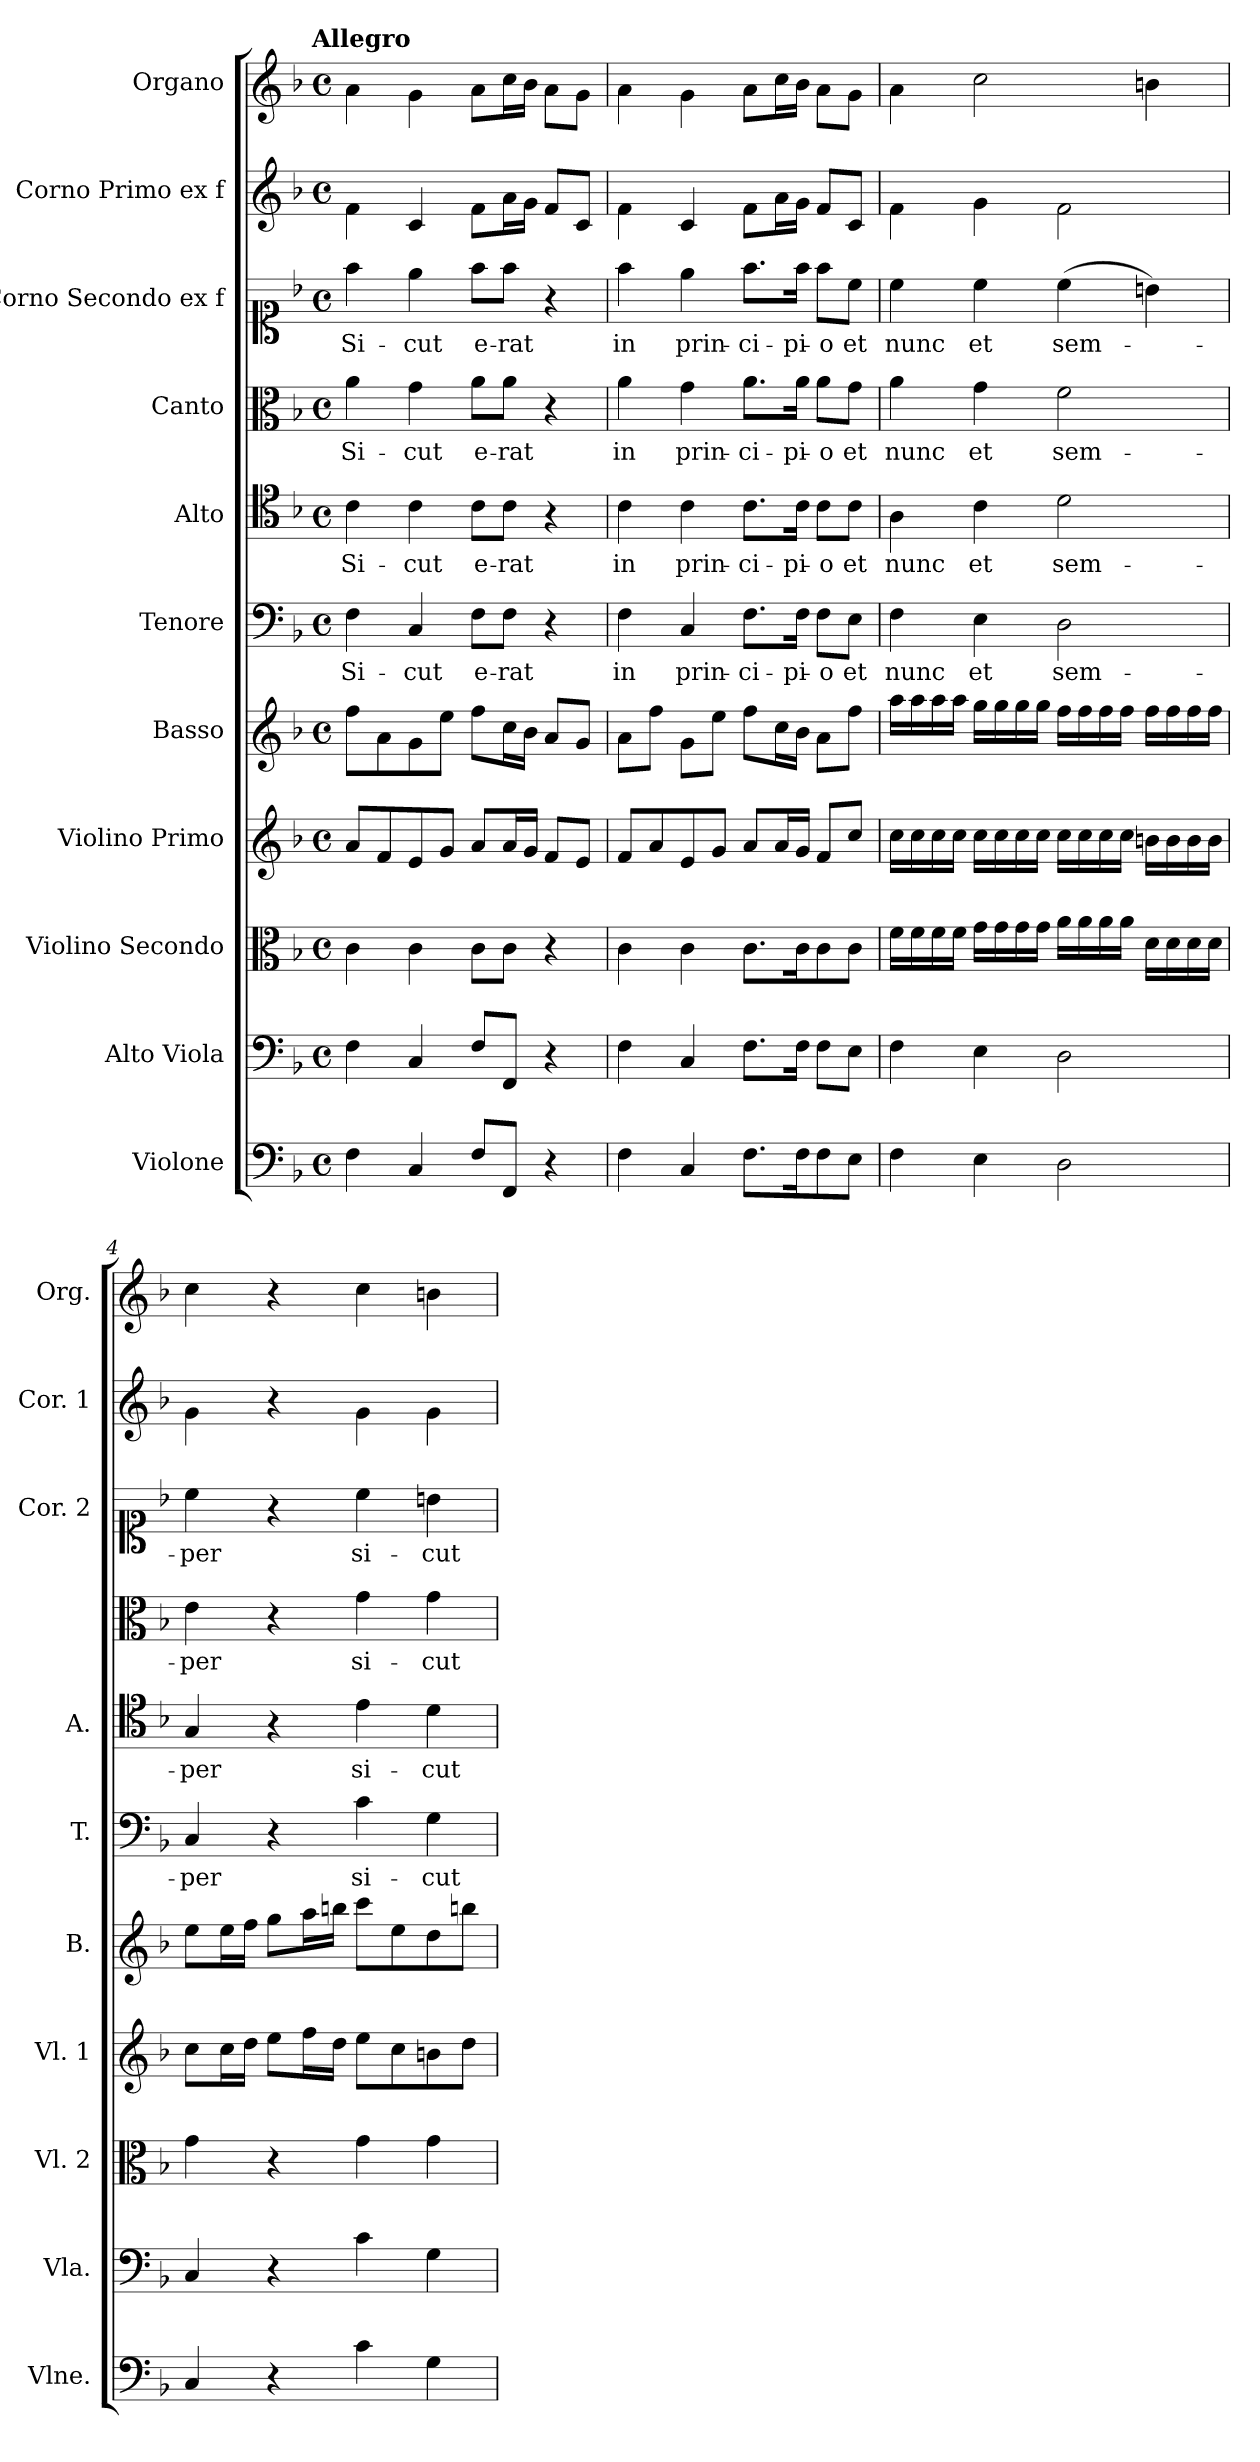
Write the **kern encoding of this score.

**kern	**kern	**kern	**kern	**kern	**kern	**text	**kern	**text	**kern	**text	**kern	**text	**kern	**kern
*part11	*part10	*part9	*part8	*part7	*part6	*part6	*part5	*part5	*part4	*part4	*part3	*part3	*part2	*part1
*staff11	*staff10	*staff9	*staff8	*staff7	*staff6	*staff6	*staff5	*staff5	*staff4	*staff4	*staff3	*staff3	*staff2	*staff1
*I"Violone	*I"Alto Viola	*I"Violino Secondo	*I"Violino Primo	*I"Basso	*I"Tenore	*	*I"Alto	*	*I"Canto	*	*I"Corno Secondo ex f	*	*I"Corno Primo ex f	*I"Organo
*I'Vlne.	*I'Vla.	*I'Vl. 2	*I'Vl. 1	*I'B.	*I'T.	*	*I'A.	*	*	*	*I'Cor. 2	*	*I'Cor. 1	*I'Org.
*clefF4	*clefF4	*clefC3	*clefG2	*clefG2	*clefF4	*	*clefC4	*	*clefC3	*	*clefC1	*	*clefG2	*clefG2
*	*ITrd7c12	*	*	*	*	*	*	*	*	*	*	*	*ITrd0c7	*ITrd0c7
*k[b-]	*k[b-]	*k[b-]	*k[b-]	*k[b-]	*k[b-]	*	*k[b-]	*	*k[b-]	*	*k[b-]	*	*k[b-]	*k[b-]
!!LO:TX:omd:t=Allegro
*M4/4	*M4/4	*M4/4	*M4/4	*M4/4	*M4/4	*	*M4/4	*	*M4/4	*	*M4/4	*	*M4/4	*M4/4
*met(c)	*met(c)	*met(c)	*met(c)	*met(c)	*met(c)	*	*met(c)	*	*met(c)	*	*met(c)	*	*met(c)	*met(c)
*MM115	*MM115	*MM115	*MM115	*MM115	*MM115	*	*MM115	*	*MM115	*	*MM115	*	*MM115	*MM115
=1	=1	=1	=1	=1	=1	=1	=1	=1	=1	=1	=1	=1	=1	=1
4F\	4FF\	4c\	8a/L	8ff\L	4F\	Si-	4c\	Si-	4a\	Si-	4ff\	Si-	4f\	4a\
.	.	.	8f/	8a\	.	.	.	.	.	.	.	.	.	.
4C/	4CC/	4c\	8e/	8g\	4C/	-cut	4c\	-cut	4g\	-cut	4ee\	-cut	4c/	4g\
.	.	.	8g/J	8ee\J	.	.	.	.	.	.	.	.	.	.
8F/L	8FF/L	8c\L	8a/L	8ff\L	8F\L	e-	8c\L	e-	8a\L	e-	8ff\L	e-	8f\L	8a\L
8FF/J	8FFF/J	8c\J	16a/L	16cc\L	8F\J	-rat	8c\J	-rat	8a\J	-rat	8ff\J	-rat	16a\L	16cc\L
.	.	.	16g/JJ	16b-\JJ	.	.	.	.	.	.	.	.	16g\JJ	16b-\JJ
4r	4r	4r	8f/L	8a/L	4r	.	4r	.	4r	.	4r	.	8f/L	8a\L
.	.	.	8e/J	8g/J	.	.	.	.	.	.	.	.	8c/J	8g\J
=2	=2	=2	=2	=2	=2	=2	=2	=2	=2	=2	=2	=2	=2	=2
4F\	4FF\	4c\	8f/L	8a\L	4F\	in	4c\	in	4a\	in	4ff\	in	4f\	4a\
.	.	.	8a/	8ff\J	.	.	.	.	.	.	.	.	.	.
4C/	4CC/	4c\	8e/	8g\L	4C/	prin-	4c\	prin-	4g\	prin-	4ee\	prin-	4c/	4g\
.	.	.	8g/J	8ee\J	.	.	.	.	.	.	.	.	.	.
8.F\L	8.FF\L	8.c\L	8a/L	8ff\L	8.F\L	-ci-	8.c\L	-ci-	8.a\L	-ci-	8.ff\L	-ci-	8f\L	8a\L
.	.	.	16a/L	16cc\L	.	.	.	.	.	.	.	.	16a\L	16cc\L
16F\k	16FF\Jk	16c\k	16g/JJ	16b-\JJ	16F\Jk	-pi-	16c\Jk	-pi-	16a\Jk	-pi-	16ff\Jk	-pi-	16g\JJ	16b-\JJ
8F\	8FF\L	8c\	8f/L	8a\L	8F\L	-o	8c\L	-o	8a\L	-o	8ff\L	-o	8f/L	8a\L
8E\J	8EE\J	8c\J	8cc/J	8ff\J	8E\J	et	8c\J	et	8g\J	et	8cc\J	et	8c/J	8g\J
=3	=3	=3	=3	=3	=3	=3	=3	=3	=3	=3	=3	=3	=3	=3
4F\	4FF\	16f\LL	16cc\LL	16aa\LL	4F\	nunc	4A\	nunc	4a\	nunc	4cc\	nunc	4f\	4a\
.	.	16f\	16cc\	16aa\	.	.	.	.	.	.	.	.	.	.
.	.	16f\	16cc\	16aa\	.	.	.	.	.	.	.	.	.	.
.	.	16f\JJ	16cc\JJ	16aa\JJ	.	.	.	.	.	.	.	.	.	.
4E\	4EE\	16g\LL	16cc\LL	16gg\LL	4E\	et	4c\	et	4g\	et	4cc\	et	4g\	2cc\
.	.	16g\	16cc\	16gg\	.	.	.	.	.	.	.	.	.	.
.	.	16g\	16cc\	16gg\	.	.	.	.	.	.	.	.	.	.
.	.	16g\JJ	16cc\JJ	16gg\JJ	.	.	.	.	.	.	.	.	.	.
2D\	2DD\	16a\LL	16cc\LL	16ff\LL	2D\	sem-	2d\	sem-	2f\	sem-	(>4cc\	sem-	2f\	.
.	.	16a\	16cc\	16ff\	.	.	.	.	.	.	.	.	.	.
.	.	16a\	16cc\	16ff\	.	.	.	.	.	.	.	.	.	.
.	.	16a\JJ	16cc\JJ	16ff\JJ	.	.	.	.	.	.	.	.	.	.
.	.	16d\LL	16bn\LL	16ff\LL	.	.	.	.	.	.	4bn\)	.	.	4bn\
.	.	16d\	16b\	16ff\	.	.	.	.	.	.	.	.	.	.
.	.	16d\	16b\	16ff\	.	.	.	.	.	.	.	.	.	.
.	.	16d\JJ	16b\JJ	16ff\JJ	.	.	.	.	.	.	.	.	.	.
!!LO:PB:g=z
=4	=4	=4	=4	=4	=4	=4	=4	=4	=4	=4	=4	=4	=4	=4
4C/	4CC/	4g\	8cc\L	8ee\L	4C/	-per	4G/	-per	4e\	-per	4cc\	-per	4g\	4cc\
.	.	.	16cc\L	16ee\L	.	.	.	.	.	.	.	.	.	.
.	.	.	16dd\JJ	16ff\JJ	.	.	.	.	.	.	.	.	.	.
4r	4r	4r	8ee\L	8gg\L	4r	.	4r	.	4r	.	4r	.	4r	4r
.	.	.	16ff\L	16aa\L	.	.	.	.	.	.	.	.	.	.
.	.	.	16dd\JJ	16bbn\JJ	.	.	.	.	.	.	.	.	.	.
4c\	4C\	4g\	8ee\L	8ccc\L	4c\	si-	4e\	si-	4g\	si-	4cc\	si-	4g\	4cc\
.	.	.	8cc\	8ee\	.	.	.	.	.	.	.	.	.	.
4G\	4GG\	4g\	8bn\	8dd\	4G\	-cut	4d\	-cut	4g\	-cut	4bn\	-cut	4g\	4bn\
.	.	.	8dd\J	8bbn\J	.	.	.	.	.	.	.	.	.	.
=	=	=	=	=	=	=	=	=	=	=	=	=	=	=
*-	*-	*-	*-	*-	*-	*-	*-	*-	*-	*-	*-	*-	*-	*-
